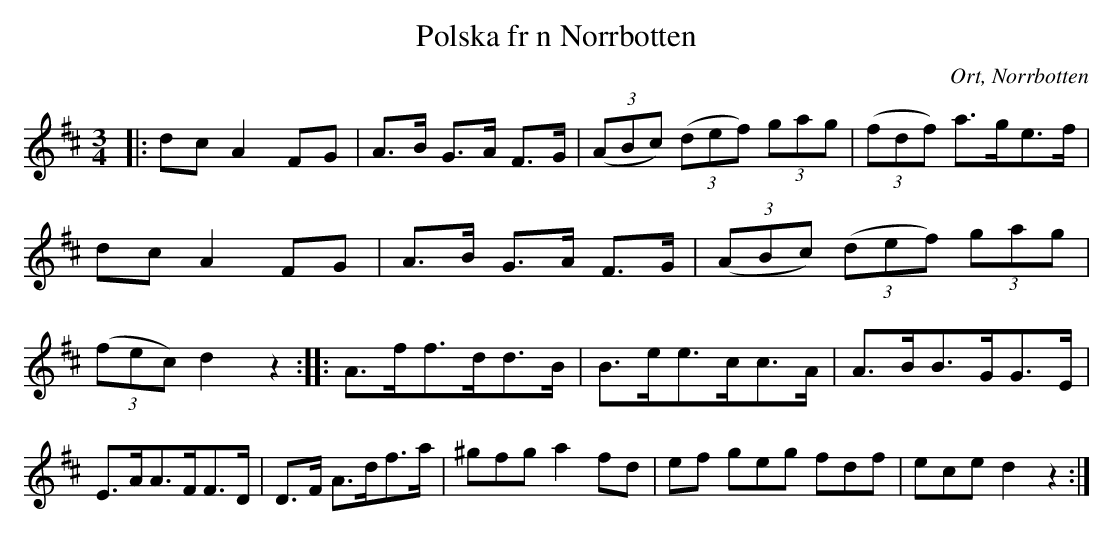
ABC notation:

X:1
T:Polska fr n Norrbotten
O:Ort, Norrbotten
M:3/4
L:1/16
K:D
|: d2c2 A4 F2G2 | A3B G3A F3G | ((3A2B2c2) ((3d2e2f2) (3g2a2g2 | ((3f2d2f2) a3ge3f |
d2c2 A4 F2G2 | A3B G3A F3G | ((3A2B2c2) ((3d2e2f2) (3g2a2g2 | ((3f2e2c2) d4 z4:|: A3ff3dd3B | B3ee3cc3A | A3BB3GG3E | E3AA3FF3D | D3F A3df3a | 3^g2f2g2 a4 f2d2 | e2f2 3g2e2g2 3f2d2f2 | 3e2c2e2 d4 z4 :|
